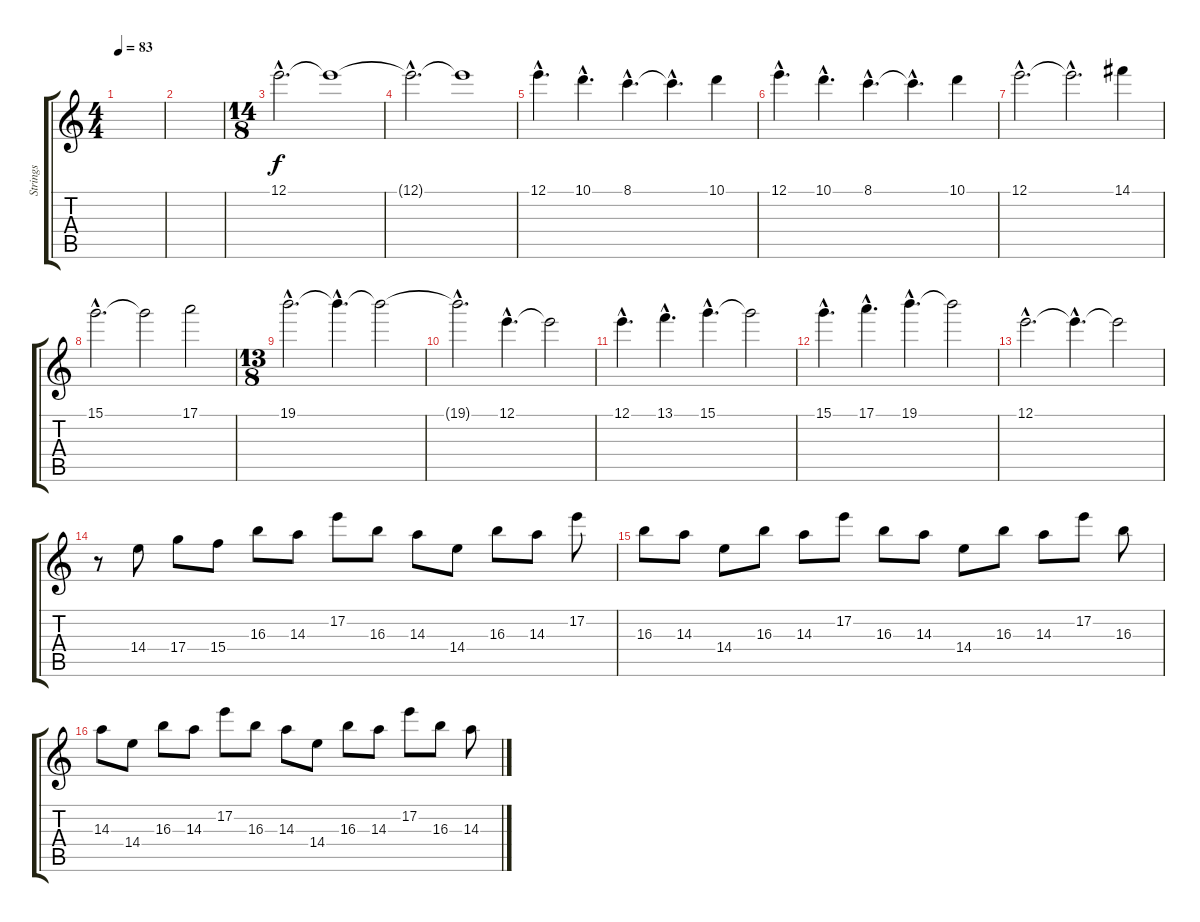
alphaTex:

\track ("Strings" "Strings") {instrument stringensemble1}
\staff {score tabs}
\tuning (E5 B4 G4 D4 A3 E3) {hide}
\ts (4 4)
\tempo 83
\clef g2
\ks c
|
|
\ts (14 8)
12.1{hac}.2{d} 12.1{t}.1 |
12.1{hac t}.2{d} 12.1{t}.1 |
12.1{hac}.4{d} 10.1{hac}.4{d} 8.1{hac}.4{d} 8.1{hac t}.4{d} 10.1.4 |
12.1{hac}.4{d} 10.1{hac}.4{d} 8.1{hac}.4{d} 8.1{hac t}.4{d} 10.1.4 |
12.1{hac}.2{d} 12.1{hac t}.2{d} 14.1.4 |
15.1{hac}.2{d} 15.1{t}.2 17.1.2 |
\ts (13 8)
19.1{hac}.2{d} 19.1{hac t}.4{d} 19.1{t}.2 |
19.1{hac t}.2{d} 12.1{hac}.4{d} 12.1{t}.2 |
12.1{hac}.4{d} 13.1{hac}.4{d} 15.1{hac}.4{d} 15.1{t}.2 |
15.1{hac}.4{d} 17.1{hac}.4{d} 19.1{hac}.4{d} 19.1{t}.2 |
12.1{hac}.2{d} 12.1{hac t}.4{d} 12.1{t}.2 |
r.8 14.4.8 17.4.8 15.4.8 16.3.8 14.3.8 17.2.8 16.3.8 14.3.8 14.4.8 16.3.8 14.3.8 17.2.8 |
16.3.8 14.3.8 14.4.8 16.3.8 14.3.8 17.2.8 16.3.8 14.3.8 14.4.8 16.3.8 14.3.8 17.2.8 16.3.8 |
14.3.8 14.4.8 16.3.8 14.3.8 17.2.8 16.3.8 14.3.8 14.4.8 16.3.8 14.3.8 17.2.8 16.3.8 14.3.8
